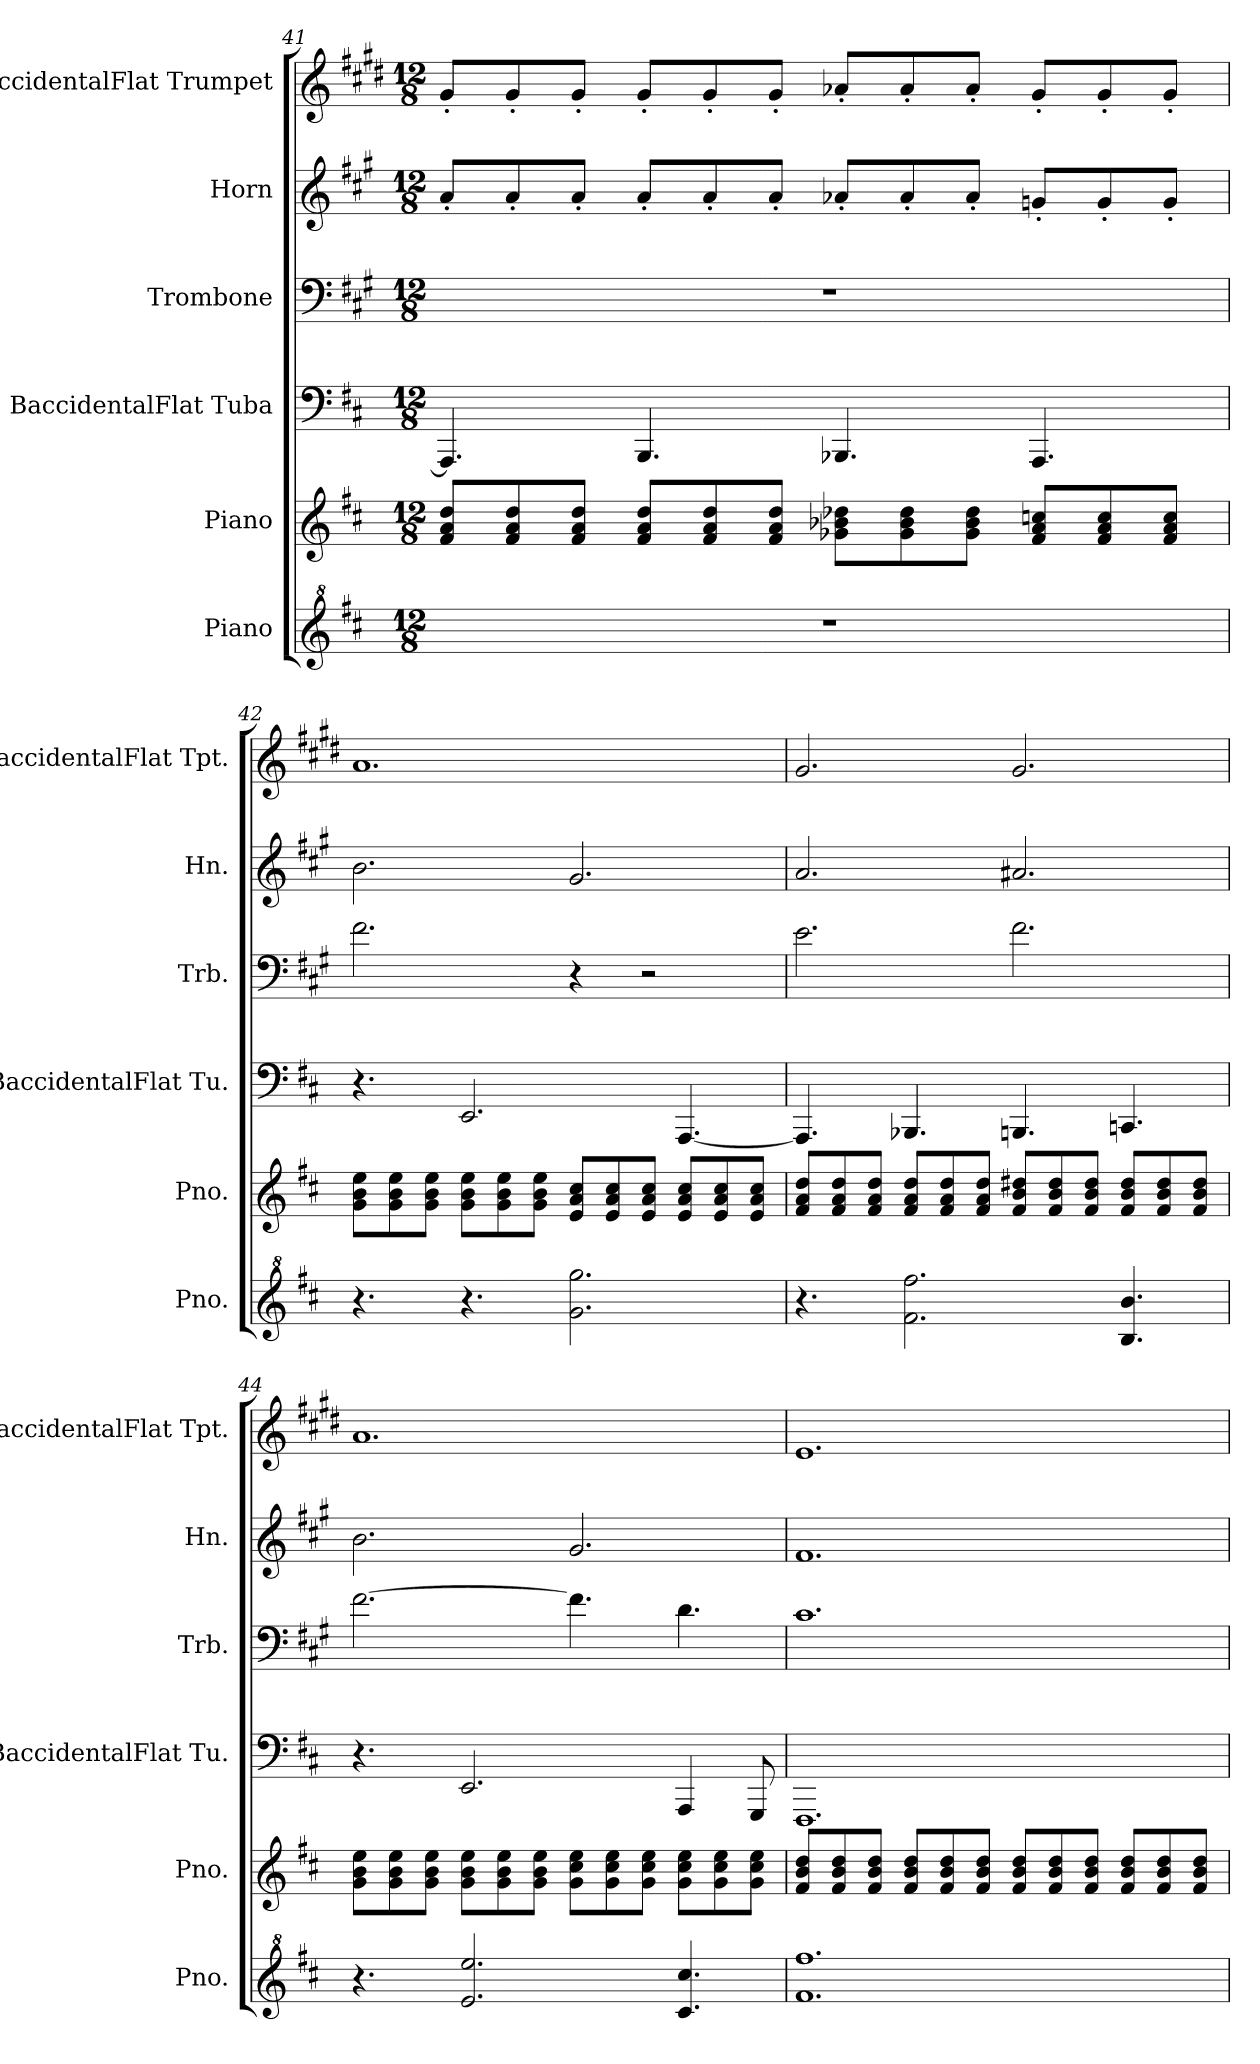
**kern	**kern	**kern	**kern	**kern	**kern
*part6	*part5	*part4	*part3	*part2	*part1
*staff6	*staff5	*staff4	*staff3	*staff2	*staff1
*I"Piano	*I"Piano	*I"BaccidentalFlat Tuba	*I"Trombone	*I"Horn	*I"BaccidentalFlat Trumpet
*I'Pno.	*I'Pno.	*I'BaccidentalFlat Tu.	*I'Trb.	*I'Hn.	*I'BaccidentalFlat Tpt.
!!LO:PB:g=z
*clefG^2	*clefG2	*clefF4	*clefF4	*clefG2	*clefG2
*	*	*	*ITrd4c7	*ITrd4c7	*ITrd1c2
*k[f#c#]	*k[f#c#]	*k[f#c#]	*k[f#c#]	*k[f#c#]	*k[f#c#]
*M12/8	*M12/8	*M12/8	*M12/8	*M12/8	*M12/8
=41	=41	=41	=41	=41	=41
1.r	8f#/ 8a/ 8dd/L	4.AAA/]	1.r	8d'/L	8f#'/L
.	8f#/ 8a/ 8dd/	.	.	8d'/	8f#'/
.	8f#/ 8a/ 8dd/J	.	.	8d'/J	8f#'/J
.	8f#/ 8a/ 8dd/L	4.BBB/	.	8d'/L	8f#'/L
.	8f#/ 8a/ 8dd/	.	.	8d'/	8f#'/
.	8f#/ 8a/ 8dd/J	.	.	8d'/J	8f#'/J
.	8g-X\ 8b-X\ 8dd-X\L	4.BBB-X/	.	8d-X'/L	8g-X'/L
.	8g-\ 8b-\ 8dd-\	.	.	8d-'/	8g-'/
.	8g-\ 8b-\ 8dd-\J	.	.	8d-'/J	8g-'/J
.	8f#/ 8a/ 8ccn/L	4.AAA/	.	8cn'/L	8f#'/L
.	8f#/ 8a/ 8cc/	.	.	8c'/	8f#'/
.	8f#/ 8a/ 8cc/J	.	.	8c'/J	8f#'/J
=42	=42	=42	=42	=42	=42
4.r	8g\ 8b\ 8ee\L	4.r	2.B\	2.e\	1.g
.	8g\ 8b\ 8ee\	.	.	.	.
.	8g\ 8b\ 8ee\J	.	.	.	.
4.r	8g\ 8b\ 8ee\L	2.EE/	.	.	.
.	8g\ 8b\ 8ee\	.	.	.	.
.	8g\ 8b\ 8ee\J	.	.	.	.
2.gg\ 2.ggg\	8e/ 8a/ 8cc#/L	.	4r	2.c#/	.
.	8e/ 8a/ 8cc#/	.	.	.	.
.	8e/ 8a/ 8cc#/J	.	2r	.	.
.	8e/ 8a/ 8cc#/L	[4.AAA/	.	.	.
.	8e/ 8a/ 8cc#/	.	.	.	.
.	8e/ 8a/ 8cc#/J	.	.	.	.
=43	=43	=43	=43	=43	=43
4.r	8f#/ 8a/ 8dd/L	4.AAA/]	2.A\	2.d/	2.f#/
.	8f#/ 8a/ 8dd/	.	.	.	.
.	8f#/ 8a/ 8dd/J	.	.	.	.
2.ff#\ 2.fff#\	8f#/ 8a/ 8dd/L	4.BBB-X/	.	.	.
.	8f#/ 8a/ 8dd/	.	.	.	.
.	8f#/ 8a/ 8dd/J	.	.	.	.
.	8f#/ 8b/ 8dd#X/L	4.BBBn/	2.B\	2.d#X/	2.f#/
.	8f#/ 8b/ 8dd#/	.	.	.	.
.	8f#/ 8b/ 8dd#/J	.	.	.	.
4.b/ 4.bb/	8f#/ 8b/ 8dd#/L	4.CCn/	.	.	.
.	8f#/ 8b/ 8dd#/	.	.	.	.
.	8f#/ 8b/ 8dd#/J	.	.	.	.
!!LO:LB:g=z
=44	=44	=44	=44	=44	=44
4.r	8g\ 8b\ 8ee\L	4.r	[2.B\	2.e\	1.g
.	8g\ 8b\ 8ee\	.	.	.	.
.	8g\ 8b\ 8ee\J	.	.	.	.
2.ee/ 2.eee/	8g\ 8b\ 8ee\L	2.EE/	.	.	.
.	8g\ 8b\ 8ee\	.	.	.	.
.	8g\ 8b\ 8ee\J	.	.	.	.
.	8g\ 8cc#\ 8ee\L	.	4.B\]	2.c#/	.
.	8g\ 8cc#\ 8ee\	.	.	.	.
.	8g\ 8cc#\ 8ee\J	.	.	.	.
4.cc#/ 4.ccc#/	8g\ 8cc#\ 8ee\L	4AAA/	4.G\	.	.
.	8g\ 8cc#\ 8ee\	.	.	.	.
.	8g\ 8cc#\ 8ee\J	8GGG/	.	.	.
=45	=45	=45	=45	=45	=45
1.ff# 1.fff#	8f#/ 8b/ 8dd/L	1.FFF#	1.F#	1.B	1.d
.	8f#/ 8b/ 8dd/	.	.	.	.
.	8f#/ 8b/ 8dd/J	.	.	.	.
.	8f#/ 8b/ 8dd/L	.	.	.	.
.	8f#/ 8b/ 8dd/	.	.	.	.
.	8f#/ 8b/ 8dd/J	.	.	.	.
.	8f#/ 8b/ 8dd/L	.	.	.	.
.	8f#/ 8b/ 8dd/	.	.	.	.
.	8f#/ 8b/ 8dd/J	.	.	.	.
.	8f#/ 8b/ 8dd/L	.	.	.	.
.	8f#/ 8b/ 8dd/	.	.	.	.
.	8f#/ 8b/ 8dd/J	.	.	.	.
=	=	=	=	=	=
*-	*-	*-	*-	*-	*-
